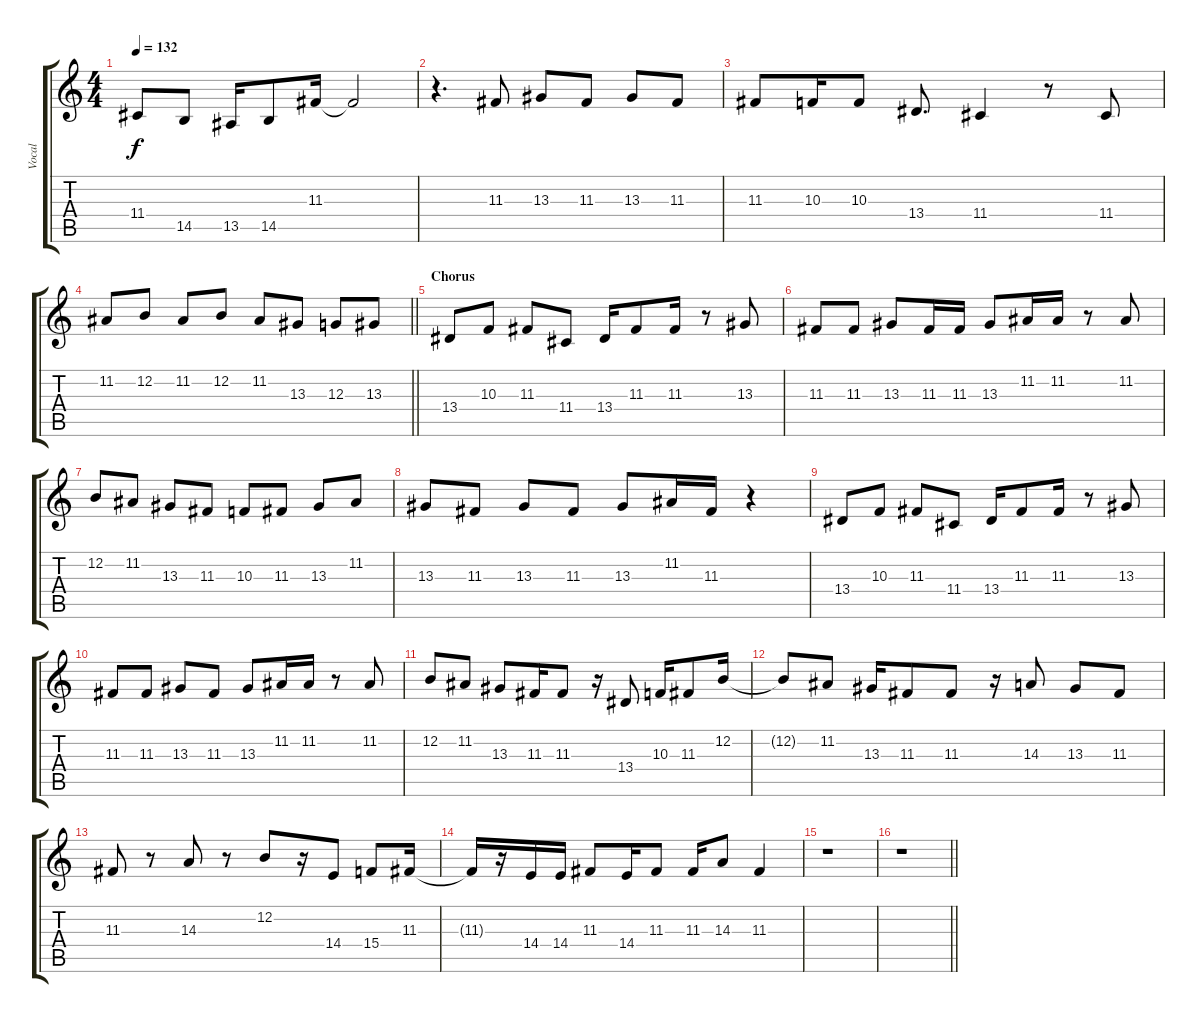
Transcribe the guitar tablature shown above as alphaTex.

\track ("Vocal" "Vocal") {instrument drawbarorgan}
\staff {score tabs}
\tuning (E4 B3 G3 D3 A2 E2) {hide}
\ts (4 4)
\tempo 132
\clef g2
\ks c
11.4.8{dy f} 14.5.8 13.5.16 14.5.8 11.3.16 11.3{t}.2 |
r.4{d} 11.3.8 13.3.8 11.3.8 13.3.8 11.3.8 |
11.3.8 10.3.16 10.3.8 13.4.8{d} 11.4.4 r.8 11.4.8 |
\barLineRight lightlight
11.2.8 12.2.8 11.2.8 12.2.8 11.2.8 13.3.8 12.3.8 13.3.8 |
\section ("" "Chorus")
13.4.8 10.3.8 11.3.8 11.4.8 13.4.16 11.3.8 11.3.16 r.8 13.3.8 |
11.3.8 11.3.8 13.3.8 11.3.16 11.3.16 13.3.8 11.2.16 11.2.16 r.8 11.2.8 |
12.2.8 11.2.8 13.3.8 11.3.8 10.3.8 11.3.8 13.3.8 11.2.8 |
13.3.8 11.3.8 13.3.8 11.3.8 13.3.8 11.2.16 11.3.16 r.4 |
13.4.8 10.3.8 11.3.8 11.4.8 13.4.16 11.3.8 11.3.16 r.8 13.3.8 |
11.3.8 11.3.8 13.3.8 11.3.8 13.3.8 11.2.16 11.2.16 r.8 11.2.8 |
12.2.8 11.2.8 13.3.8 11.3.16 11.3.8 r.16 13.4.8 10.3.16 11.3.8 12.2.16 |
12.2{t}.8 11.2.8 13.3.16 11.3.8 11.3.8 r.16 14.3.8 13.3.8 11.3.8 |
11.3.8 r.8 14.3.8 r.8 12.2.8 r.16 14.4.8 15.4.8 11.3.16 |
11.3{t}.16 r.16 14.4.16 14.4.16 11.3.8 14.4.16 11.3.8 11.3.16 14.3.8 11.3.4 |
r.1 |
\barLineRight lightlight
r.1
